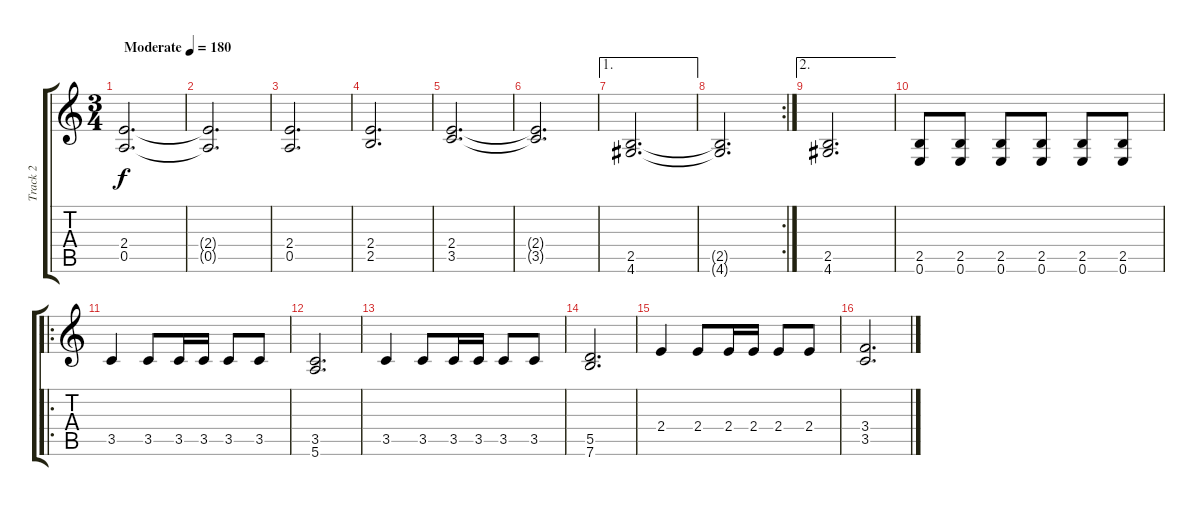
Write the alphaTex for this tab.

\track ("Track 2" "Track 2") {instrument distortionguitar}
\staff {score tabs}
\tuning (E4 B3 G3 D3 A2 E2) {hide}
\ts (3 4)
\tempo (180 "Moderate")
\clef g2
\ks c
(2.4 0.5).2{d dy f instrument distortionguitar} |
(2.4{t} 0.5{t}).2{d} |
(2.4 0.5).2{d} |
(2.4 2.5).2{d} |
(2.4 3.5).2{d} |
(2.4{t} 3.5{t}).2{d} |
\ae 1
(2.5 4.6).2{d} |
\rc 2
(2.5{t} 4.6{t}).2{d} |
\ae 2
(2.5 4.6).2{d} |
(2.5 0.6).8 (2.5 0.6).8 (2.5 0.6).8 (2.5 0.6).8 (2.5 0.6).8 (2.5 0.6).8 |
\ro
3.5.4 3.5.8 3.5.16 3.5.16 3.5.8 3.5.8 |
(3.5 5.6).2{d} |
3.5.4 3.5.8 3.5.16 3.5.16 3.5.8 3.5.8 |
(5.5 7.6).2{d} |
2.4.4 2.4.8 2.4.16 2.4.16 2.4.8 2.4.8 |
(3.4 3.5).2{d}
